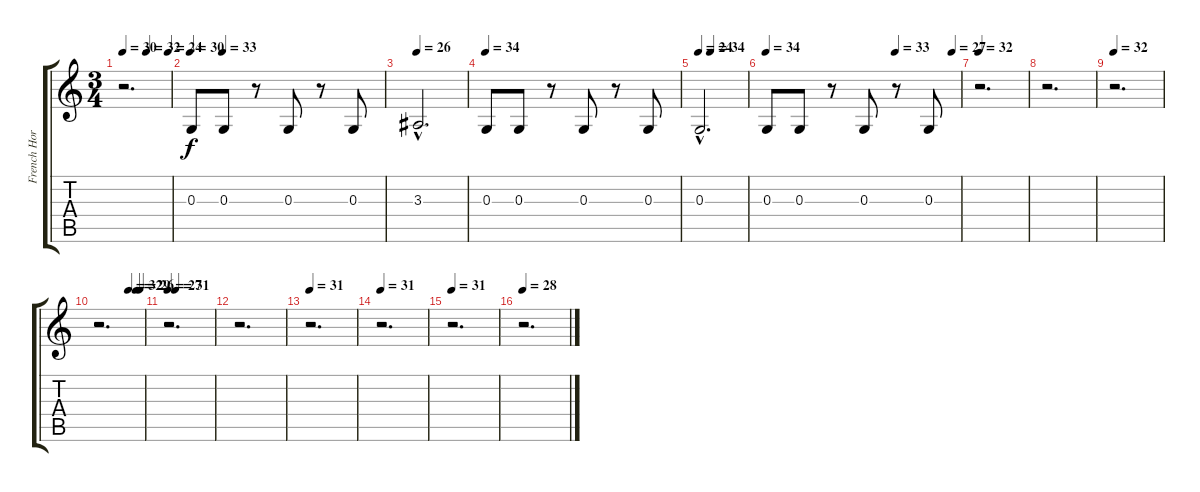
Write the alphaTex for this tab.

\track ("French Horn" "French Hor") {instrument frenchhorn}
\staff {score tabs}
\tuning (E4 B3 G3 D3 A2 E2) {hide}
\ts (3 4)
\tempo 30
\tempo (32 0.5)
\tempo (24 0.9583333333333334)
\clef g2
\ks c
r.2{d dy mf} |
\tempo 30
\tempo (33 0.16666666666666666)
0.3.8{dy f} 0.3.8 r.8 0.3.8 r.8 0.3.8 |
\tempo 26
3.3{hac}.2{d} |
\tempo 34
0.3.8 0.3.8 r.8 0.3.8 r.8 0.3.8 |
\tempo 24
\tempo (34 0.25)
0.3{hac}.2{d} |
\tempo 34
\tempo (33 0.6666666666666666)
\tempo (27 0.9583333333333334)
0.3.8 0.3.8 r.8 0.3.8 r.8 0.3.8 |
\tempo 32
r.2{d} |
r.2{d} |
\tempo 32
r.2{d} |
\tempo (32 0.6666666666666666)
\tempo (29 0.8333333333333334)
\tempo (26 0.9166666666666666)
r.2{d} |
\tempo 27
\tempo (31 0.16666666666666666)
r.2{d} |
r.2{d} |
\tempo 31
r.2{d} |
\tempo 31
r.2{d} |
\tempo 31
r.2{d} |
\tempo 28
r.2{d}
